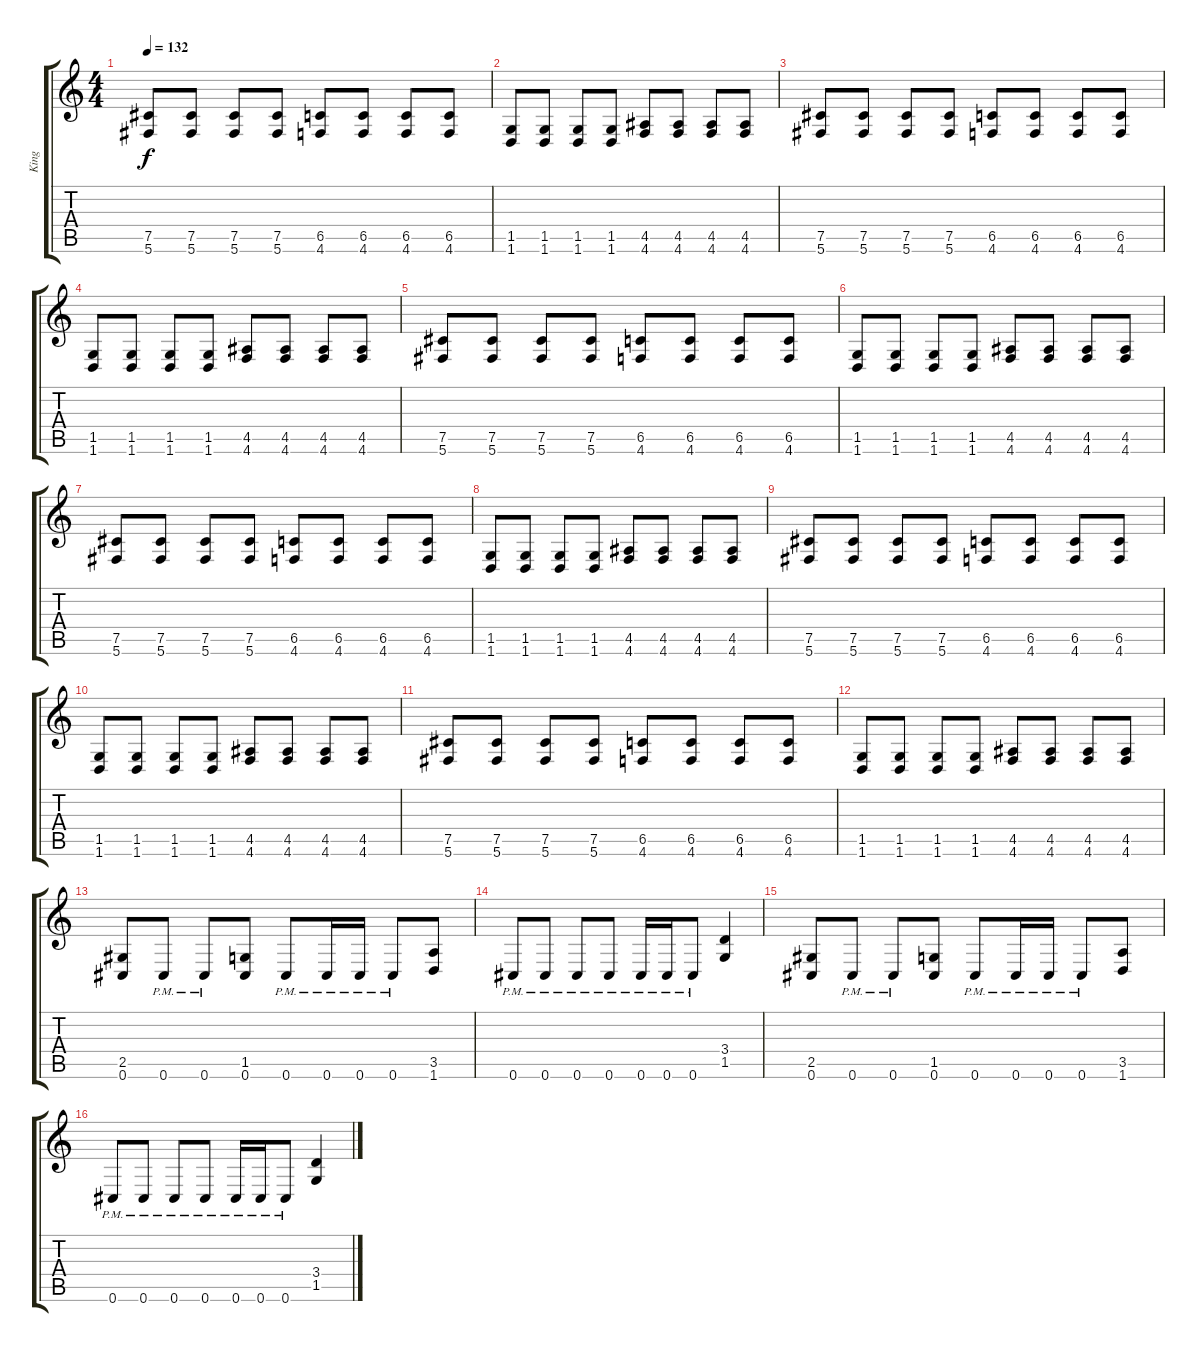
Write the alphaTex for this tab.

\track ("King" "King") {instrument distortionguitar}
\staff {score tabs}
\tuning (Db4 Ab3 E3 B2 Gb2 Db2) {hide}
\ts (4 4)
\tempo 132
\clef g2
\ks c
(7.5 5.6).8{dy f} (7.5 5.6).8 (7.5 5.6).8 (7.5 5.6).8 (6.5 4.6).8 (6.5 4.6).8 (6.5 4.6).8 (6.5 4.6).8 |
(1.5 1.6).8 (1.5 1.6).8 (1.5 1.6).8 (1.5 1.6).8 (4.5 4.6).8 (4.5 4.6).8 (4.5 4.6).8 (4.5 4.6).8 |
(7.5 5.6).8 (7.5 5.6).8 (7.5 5.6).8 (7.5 5.6).8 (6.5 4.6).8 (6.5 4.6).8 (6.5 4.6).8 (6.5 4.6).8 |
(1.5 1.6).8 (1.5 1.6).8 (1.5 1.6).8 (1.5 1.6).8 (4.5 4.6).8 (4.5 4.6).8 (4.5 4.6).8 (4.5 4.6).8 |
(7.5 5.6).8 (7.5 5.6).8 (7.5 5.6).8 (7.5 5.6).8 (6.5 4.6).8 (6.5 4.6).8 (6.5 4.6).8 (6.5 4.6).8 |
(1.5 1.6).8 (1.5 1.6).8 (1.5 1.6).8 (1.5 1.6).8 (4.5 4.6).8 (4.5 4.6).8 (4.5 4.6).8 (4.5 4.6).8 |
(7.5 5.6).8 (7.5 5.6).8 (7.5 5.6).8 (7.5 5.6).8 (6.5 4.6).8 (6.5 4.6).8 (6.5 4.6).8 (6.5 4.6).8 |
(1.5 1.6).8 (1.5 1.6).8 (1.5 1.6).8 (1.5 1.6).8 (4.5 4.6).8 (4.5 4.6).8 (4.5 4.6).8 (4.5 4.6).8 |
(7.5 5.6).8 (7.5 5.6).8 (7.5 5.6).8 (7.5 5.6).8 (6.5 4.6).8 (6.5 4.6).8 (6.5 4.6).8 (6.5 4.6).8 |
(1.5 1.6).8 (1.5 1.6).8 (1.5 1.6).8 (1.5 1.6).8 (4.5 4.6).8 (4.5 4.6).8 (4.5 4.6).8 (4.5 4.6).8 |
(7.5 5.6).8 (7.5 5.6).8 (7.5 5.6).8 (7.5 5.6).8 (6.5 4.6).8 (6.5 4.6).8 (6.5 4.6).8 (6.5 4.6).8 |
(1.5 1.6).8 (1.5 1.6).8 (1.5 1.6).8 (1.5 1.6).8 (4.5 4.6).8 (4.5 4.6).8 (4.5 4.6).8 (4.5 4.6).8 |
(2.5 0.6).8 0.6{pm}.8 0.6{pm}.8 (1.5 0.6).8 0.6{pm}.8 0.6{pm}.16 0.6{pm}.16 0.6{pm}.8 (3.5 1.6).8 |
0.6{pm}.8 0.6{pm}.8 0.6{pm}.8 0.6{pm}.8 0.6{pm}.16 0.6{pm}.16 0.6{pm}.8 (3.4 1.5).4 |
(2.5 0.6).8 0.6{pm}.8 0.6{pm}.8 (1.5 0.6).8 0.6{pm}.8 0.6{pm}.16 0.6{pm}.16 0.6{pm}.8 (3.5 1.6).8 |
0.6{pm}.8 0.6{pm}.8 0.6{pm}.8 0.6{pm}.8 0.6{pm}.16 0.6{pm}.16 0.6{pm}.8 (3.4 1.5).4
